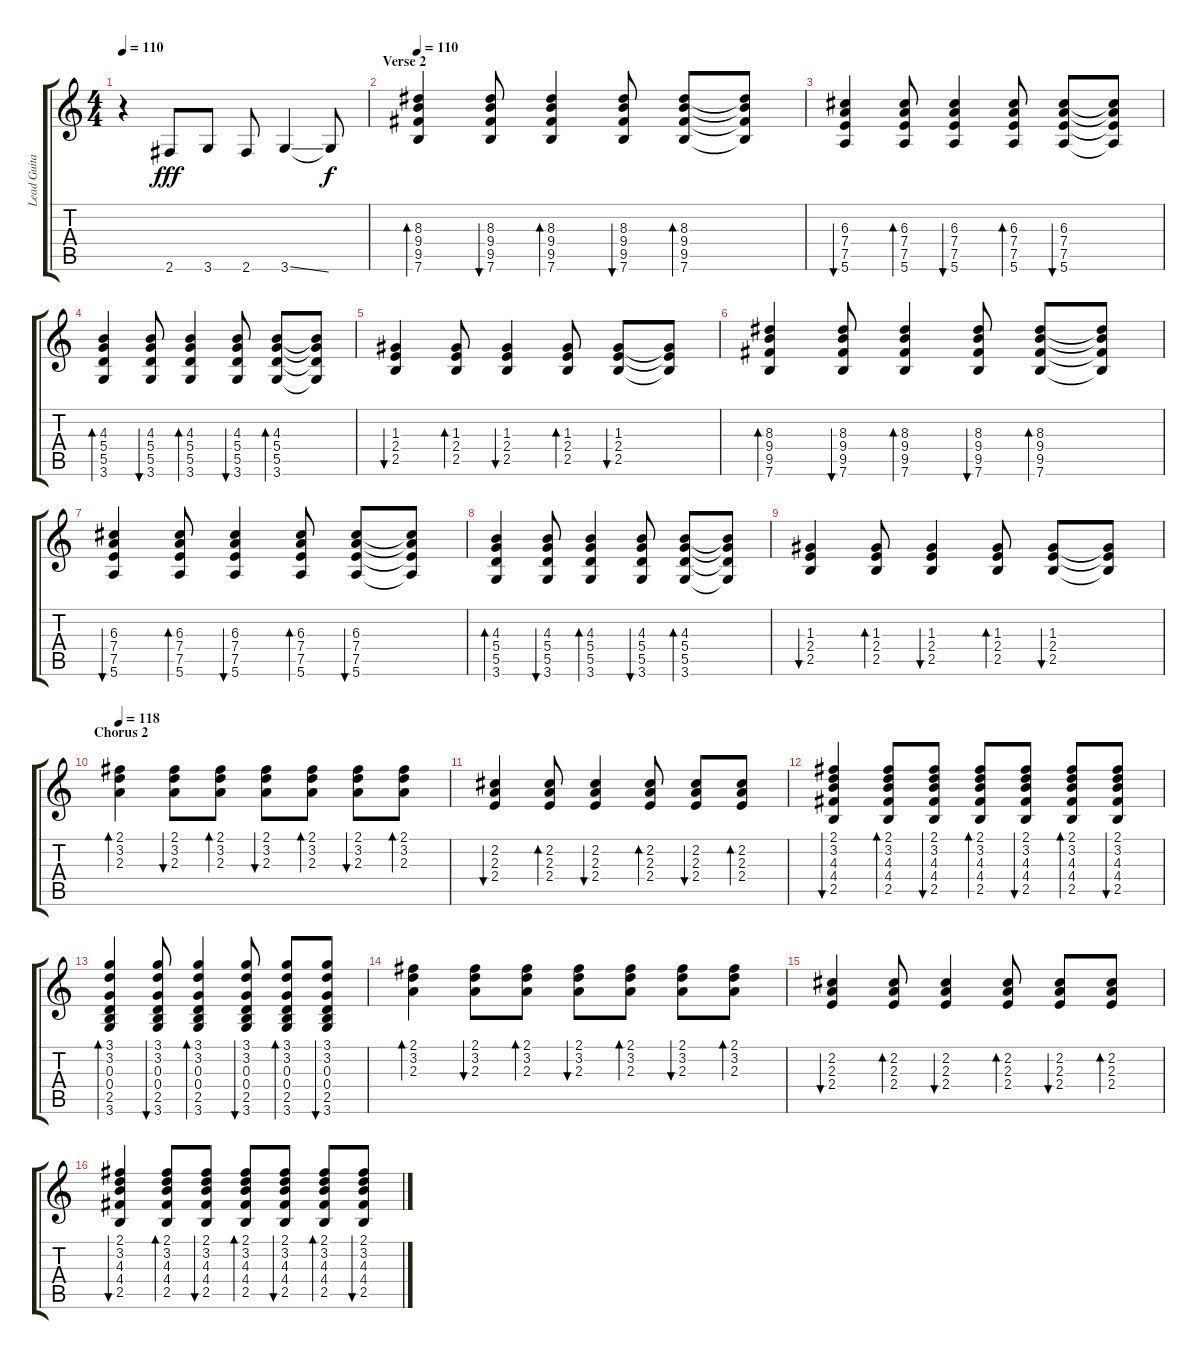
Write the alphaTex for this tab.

\track ("Lead Guitar / Björn" "Lead Guita") {instrument electricguitarclean}
\staff {score tabs}
\tuning (E4 B3 G3 D3 A2 E2) {hide}
\ts (4 4)
\tempo 110
\clef g2
\ks c
r.4{dy fff} 2.6.8 3.6.8 2.6.8 3.6{ss}.4 3.6{t}.8{dy f} |
\section ("" "Verse 2")
\tempo 110
(8.3 9.4 9.5 7.6).4{bd 60 instrument electricguitarclean} (8.3 9.4 9.5 7.6).8{bu 60} (8.3 9.4 9.5 7.6).4{bd 60} (8.3 9.4 9.5 7.6).8{bu 60} (8.3 9.4 9.5 7.6).8{bd 60} (8.3{t} 9.4{t} 9.5{t} 7.6{t}).8 |
(6.3 7.4 7.5 5.6).4{bu 60} (6.3 7.4 7.5 5.6).8{bd 60} (6.3 7.4 7.5 5.6).4{bu 60} (6.3 7.4 7.5 5.6).8{bd 60} (6.3 7.4 7.5 5.6).8{bu 120} (6.3{t} 7.4{t} 7.5{t} 5.6{t}).8 |
(4.3 5.4 5.5 3.6).4{bd 60} (4.3 5.4 5.5 3.6).8{bu 60} (4.3 5.4 5.5 3.6).4{bd 60} (4.3 5.4 5.5 3.6).8{bu 60} (4.3 5.4 5.5 3.6).8{bd 60} (4.3{t} 5.4{t} 5.5{t} 3.6{t}).8 |
(1.3 2.4 2.5).4{bu 60} (1.3 2.4 2.5).8{bd 60} (1.3 2.4 2.5).4{bu 60} (1.3 2.4 2.5).8{bd 60} (1.3 2.4 2.5).8{bu 60} (1.3{t} 2.4{t} 2.5{t}).8 |
(8.3 9.4 9.5 7.6).4{bd 60} (8.3 9.4 9.5 7.6).8{bu 60} (8.3 9.4 9.5 7.6).4{bd 60} (8.3 9.4 9.5 7.6).8{bu 60} (8.3 9.4 9.5 7.6).8{bd 60} (8.3{t} 9.4{t} 9.5{t} 7.6{t}).8 |
(6.3 7.4 7.5 5.6).4{bu 60} (6.3 7.4 7.5 5.6).8{bd 60} (6.3 7.4 7.5 5.6).4{bu 60} (6.3 7.4 7.5 5.6).8{bd 60} (6.3 7.4 7.5 5.6).8{bu 120} (6.3{t} 7.4{t} 7.5{t} 5.6{t}).8 |
(4.3 5.4 5.5 3.6).4{bd 60} (4.3 5.4 5.5 3.6).8{bu 60} (4.3 5.4 5.5 3.6).4{bd 60} (4.3 5.4 5.5 3.6).8{bu 60} (4.3 5.4 5.5 3.6).8{bd 60} (4.3{t} 5.4{t} 5.5{t} 3.6{t}).8 |
(1.3 2.4 2.5).4{bu 60} (1.3 2.4 2.5).8{bd 60} (1.3 2.4 2.5).4{bu 60} (1.3 2.4 2.5).8{bd 60} (1.3 2.4 2.5).8{bu 60} (1.3{t} 2.4{t} 2.5{t}).8 |
\section ("" "Chorus 2")
\tempo 118
(2.1 3.2 2.3).4{bd 60} (2.1 3.2 2.3).8{bu 60} (2.1 3.2 2.3).8{bd 60} (2.1 3.2 2.3).8{bu 60} (2.1 3.2 2.3).8{bd 60} (2.1 3.2 2.3).8{bu 60} (2.1 3.2 2.3).8{bd 60} |
(2.2 2.3 2.4).4{bu 60} (2.2 2.3 2.4).8{bd 60} (2.2 2.3 2.4).4{bu 60} (2.2 2.3 2.4).8{bd 60} (2.2 2.3 2.4).8{bu 60} (2.2 2.3 2.4).8{bd 60} |
(2.1 3.2 4.3 4.4 2.5).4{bu 60} (2.1 3.2 4.3 4.4 2.5).8{bd 60} (2.1 3.2 4.3 4.4 2.5).8{bu 60} (2.1 3.2 4.3 4.4 2.5).8{bd 60} (2.1 3.2 4.3 4.4 2.5).8{bu 60} (2.1 3.2 4.3 4.4 2.5).8{bd 60} (2.1 3.2 4.3 4.4 2.5).8{bu 60} |
(3.1 3.2 0.3 0.4 2.5 3.6).4{bd 60} (3.1 3.2 0.3 0.4 2.5 3.6).8{bu 60} (3.1 3.2 0.3 0.4 2.5 3.6).4{bd 60} (3.1 3.2 0.3 0.4 2.5 3.6).8{bu 60} (3.1 3.2 0.3 0.4 2.5 3.6).8{bd 60} (3.1 3.2 0.3 0.4 2.5 3.6).8{bu 60} |
(2.1 3.2 2.3).4{bd 60} (2.1 3.2 2.3).8{bu 60} (2.1 3.2 2.3).8{bd 60} (2.1 3.2 2.3).8{bu 60} (2.1 3.2 2.3).8{bd 60} (2.1 3.2 2.3).8{bu 60} (2.1 3.2 2.3).8{bd 60} |
(2.2 2.3 2.4).4{bu 60} (2.2 2.3 2.4).8{bd 60} (2.2 2.3 2.4).4{bu 60} (2.2 2.3 2.4).8{bd 60} (2.2 2.3 2.4).8{bu 60} (2.2 2.3 2.4).8{bd 60} |
(2.1 3.2 4.3 4.4 2.5).4{bu 60} (2.1 3.2 4.3 4.4 2.5).8{bd 60} (2.1 3.2 4.3 4.4 2.5).8{bu 60} (2.1 3.2 4.3 4.4 2.5).8{bd 60} (2.1 3.2 4.3 4.4 2.5).8{bu 60} (2.1 3.2 4.3 4.4 2.5).8{bd 60} (2.1 3.2 4.3 4.4 2.5).8{bu 60}
